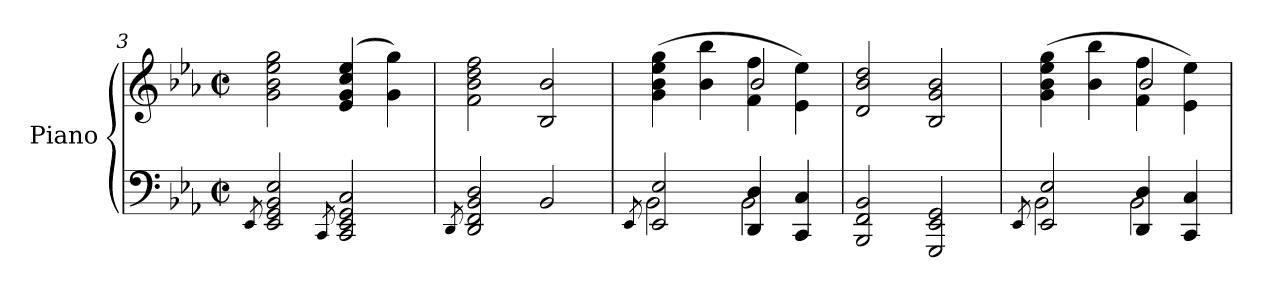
**kern	**kern
*part1	*part1
*staff2	*staff1
*I"Piano	*
*I'Pno.	*
*clefF4	*clefG2
*k[b-e-a-]	*k[b-e-a-]
*M2/2	*M2/2
*met(c|)	*met(c|)
=3	=3
8qEE-/	.
2EE-/ 2GG/ 2BB-/ 2E-/	2g\ 2b-\ 2ee-\ 2gg\
8qCC/	.
2CC/ 2EE-/ 2GG/ 2C/	(>4e-/ 4g/ 4cc/ 4ee-/
.	4g\ 4gg\)
=4	=4
8qDD/	.
2DD/ 2FF/ 2BB-/ 2D/	2f\ 2b-\ 2dd\ 2ff\
2BB-/	2B-/ 2b-/
=5	=5
8qEE-/	.
*^	*^
2EE-/ 2E-/	2BB-\	(>4g\ 4b-\ 4ee-\ 4gg\	2ryy
.	.	4b-\ 4bb-\	.
4DD/ 4D/	2BB-\	4f\ 4ff\	2b-/
4CC/ 4C/	.	4e-\ 4ee-\)	.
*v	*v	*	*
*	*v	*v
=6	=6
2BBB-/ 2FF/ 2BB-/	2d/ 2b-/ 2dd/
2GGG/ 2EE-/ 2GG/	2B-/ 2g/ 2b-/
=7	=7
8qEE-/	.
*^	*^
2EE-/ 2E-/	2BB-\	(>4g\ 4b-\ 4ee-\ 4gg\	2ryy
.	.	4b-\ 4bb-\	.
4DD/ 4D/	2BB-\	4f\ 4ff\	2b-/
4CC/ 4C/	.	4e-\ 4ee-\)	.
*v	*v	*	*
*	*v	*v
=	=
*-	*-
